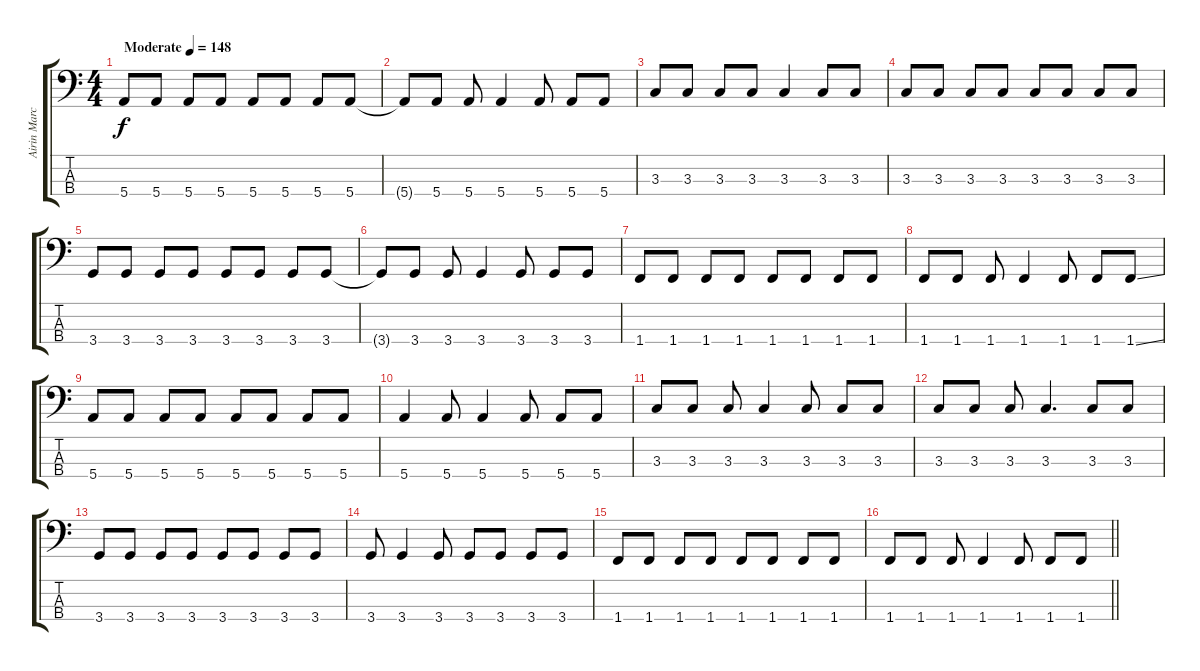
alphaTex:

\track ("Airin Marchenko" "Airin Marc") {instrument electricbasspick}
\staff {score tabs}
\tuning (G2 D2 A1 E1) {hide}
\ts (4 4)
\tempo (148 "Moderate")
\clef f4
\ks c
5.4.8{dy f instrument electricbasspick} 5.4.8 5.4.8 5.4.8 5.4.8 5.4.8 5.4.8 5.4.8 |
5.4{t}.8 5.4.8 5.4.8 5.4.4 5.4.8 5.4.8 5.4.8 |
3.3.8 3.3.8 3.3.8 3.3.8 3.3.4 3.3.8 3.3.8 |
3.3.8 3.3.8 3.3.8 3.3.8 3.3.8 3.3.8 3.3.8 3.3.8 |
3.4.8 3.4.8 3.4.8 3.4.8 3.4.8 3.4.8 3.4.8 3.4.8 |
3.4{t}.8 3.4.8 3.4.8 3.4.4 3.4.8 3.4.8 3.4.8 |
1.4.8 1.4.8 1.4.8 1.4.8 1.4.8 1.4.8 1.4.8 1.4.8 |
1.4.8 1.4.8 1.4.8 1.4.4 1.4.8 1.4.8 1.4{ss}.8 |
5.4.8 5.4.8 5.4.8 5.4.8 5.4.8 5.4.8 5.4.8 5.4.8 |
5.4.4 5.4.8 5.4.4 5.4.8 5.4.8 5.4.8 |
3.3.8 3.3.8 3.3.8 3.3.4 3.3.8 3.3.8 3.3.8 |
3.3.8 3.3.8 3.3.8 3.3.4{d} 3.3.8 3.3.8 |
3.4.8 3.4.8 3.4.8 3.4.8 3.4.8 3.4.8 3.4.8 3.4.8 |
3.4.8 3.4.4 3.4.8 3.4.8 3.4.8 3.4.8 3.4.8 |
1.4.8 1.4.8 1.4.8 1.4.8 1.4.8 1.4.8 1.4.8 1.4.8 |
\barLineRight lightlight
1.4.8 1.4.8 1.4.8 1.4.4 1.4.8 1.4.8 1.4.8
